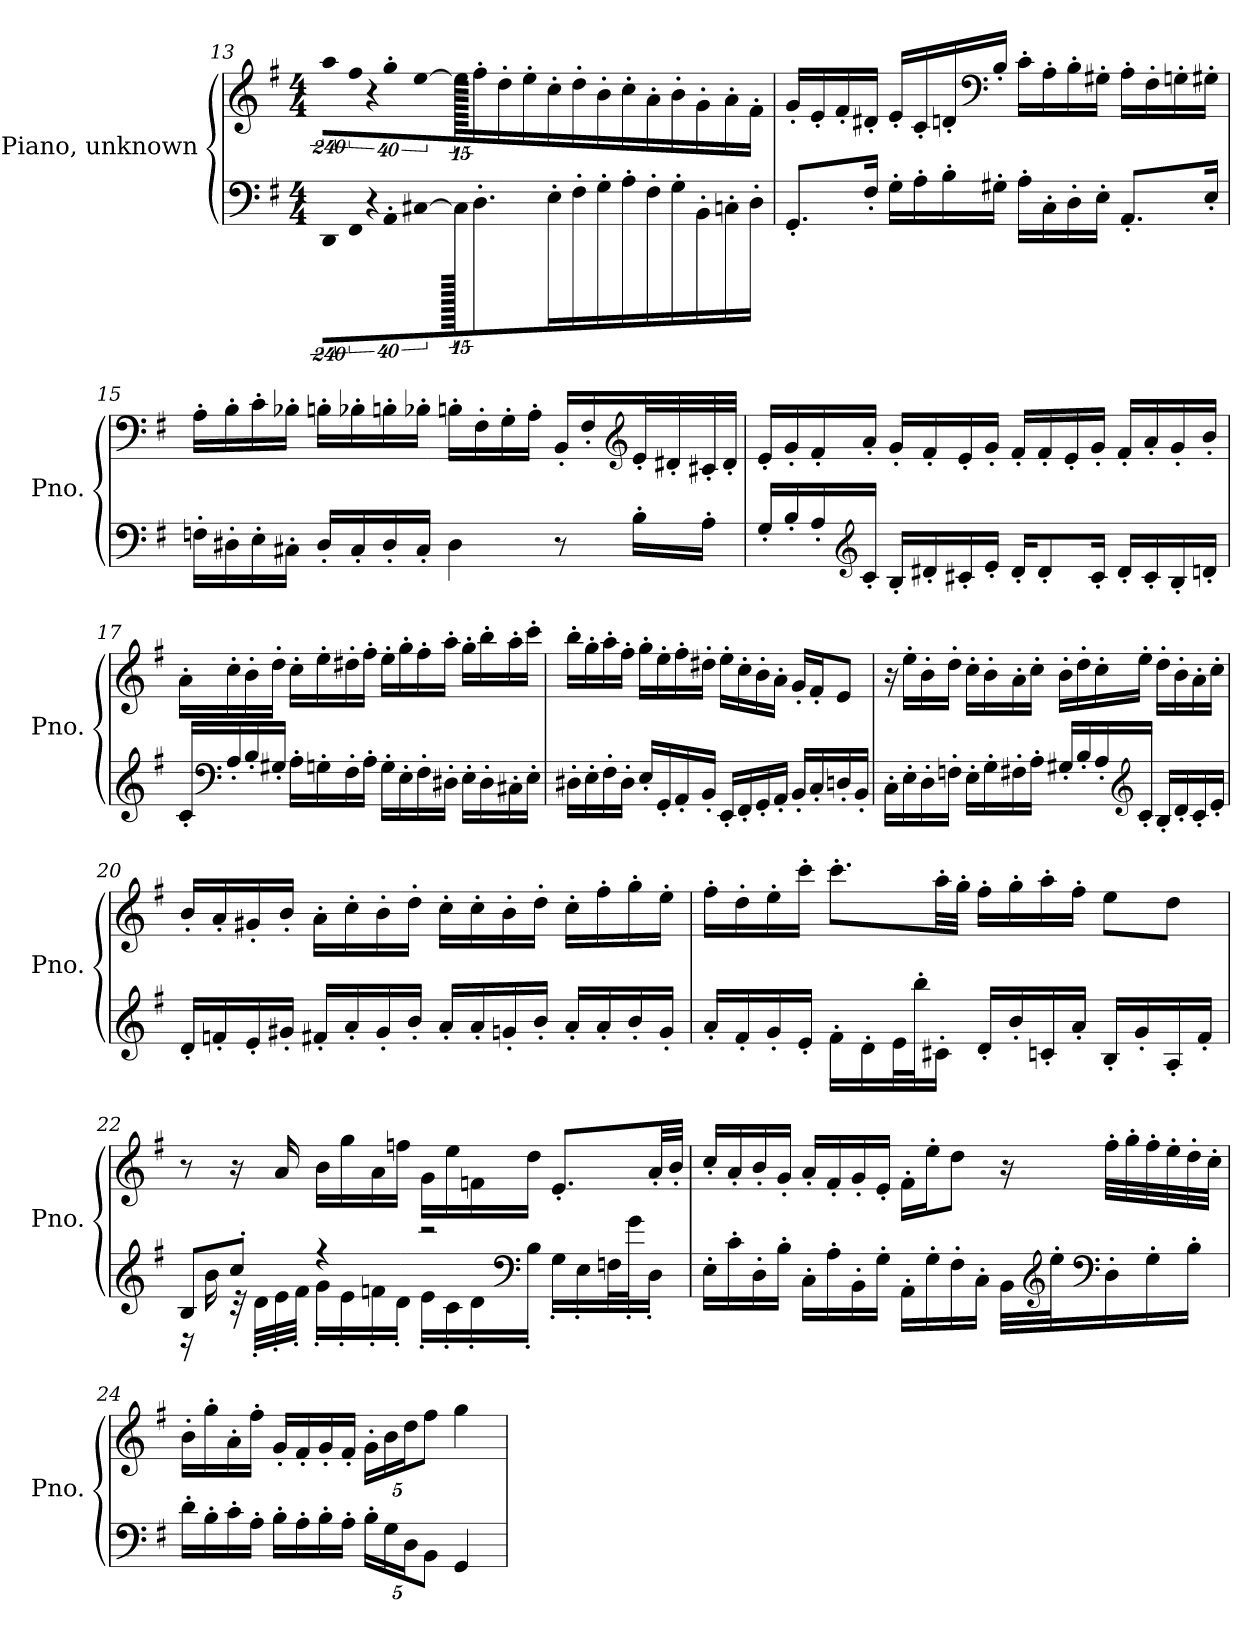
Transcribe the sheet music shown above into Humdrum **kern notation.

**kern	**kern
*part1	*part1
*staff2	*staff1
*I"Piano, unknown	*
*I'Pno.	*
!!LO:PB:g=z
*clefF4	*clefG2
*k[f#]	*k[f#]
*M4/4	*M4/4
=13	=13
!LO:N:vis=16	!LO:N:vis=16
1920%137DD/LL	1920%137aa\LL
!LO:N:vis=32	!LO:N:vis=32
640%23FF#/JJk	640%23ff#\JJk
!LO:N:vis=32	!LO:N:vis=32
640%23r	640%23r
!LO:N:vis=32	!LO:N:vis=32
640%23AA'/KLL	640%23gg'\KLL
[240%17C#X/J	[240%17ee\J
1920C#/]	1920ee\]
8.D'\L	16ff#'\LL
.	16dd'\
.	16ee'\
16E'\Jk	16cc'\JJ
16F#'\LL	16dd'\LL
16G'\	16b'\
16A'\	16cc'\
16F#'\JJ	16a'\JJ
16G'\LL	16b'/LL
16BB'\	16g'/
16Cn'\	16a'/
16D'\JJ	16f#'/JJ
=14	=14
8.GG'/L	16g'/LL
.	16e'/
.	16f#'/
16F#'/Jk	16d#X'/JJ
16G'\LL	16e'/LL
16A'\	16c'/
16B'\	16dn'/
*	*clefF4
16G#X'\JJ	16B'/JJ
16A'\LL	16c'\LL
16C'\	16A'\
16D'\	16B'\
16E'\JJ	16G#X'\JJ
8.AA'/L	16A'\LL
.	16F#'\
.	16Gn'\
16E'/Jk	16G#X'\JJ
!!LO:LB:g=z
=15	=15
16Fn'\LL	16A'\LL
16D#X'\	16B'\
16E'\	16c'\
16C#X'\JJ	16B-X'\JJ
16D#'/LL	16Bn'\LL
16C#'/	16B-X'\
16D#'/	16Bn'\
16C#'/JJ	16B-X'\JJ
4D#\	16Bn'\LL
.	16F#'\
.	16G'\
.	16A'\JJ
8r	16BB'/LL
.	16F#'/
*	*clefG2
16B'\LL	32e'/L
.	32d#X'/
16A'\JJ	32c#X'/
.	32d#'/JJJ
!!LO:LB:g=z
=16	=16
16G'/LL	16e'/LL
16B'/	16g'/
16A'/	16f#'/
*clefG2	*
16c'/JJ	16a'/JJ
16B'/LL	16g'/LL
16d#X'/	16f#'/
16c#X'/	16e'/
16e'/JJ	16g'/JJ
16d#'/KL	16f#'/LL
8d#'/	16f#'/
.	16e'/
16c#'/Jk	16g'/JJ
16d#'/LL	16f#'/LL
16c#'/	16a'/
16B'/	16g'/
16dn'/JJ	16b'/JJ
=17	=17
16c'/LL	16a'\LL
*clefF4	*
16A'/	16cc'\
16B'/	16b'\
16G#X'/JJ	16dd'\JJ
16A'\LL	16cc'\LL
16Gn'\	16ee'\
16F#'\	16dd#X'\
16A'\JJ	16ff#'\JJ
16G'\LL	16ee'\LL
16E'\	16gg'\
16F#'\	16ff#'\
16D#X'\JJ	16aa'\JJ
16E'\LL	16gg'\LL
16D#'\	16bb'\
16C#X'\	16aa'\
16E'\JJ	16ccc'\JJ
!!LO:LB:g=z
=18	=18
16D#X'\LL	16bb'\LL
16E'\	16gg'\
16F#'\	16aa'\
16D#'\JJ	16ff#'\JJ
16E'/LL	16gg'\LL
16GG'/	16ee'\
16AA'/	16ff#'\
16BB'/JJ	16dd#X'\JJ
16EE'/LL	16ee'\LL
16FF#'/	16cc'\
16GG'/	16b'\
16AA'/JJ	16a'\JJ
16BB'/LL	16g'/LL
16C'/	16f#'/J
16Dn'/	8e/J
16BB'/JJ	.
=19	=19
16C'\LL	16r
16E'\	16ee'\LL
16D'\	16b'\
16Fn'\JJ	16dd'\JJ
16E'\LL	16cc'\LL
16G'\	16b'\
16F#X'\	16a'\
16A'\JJ	16cc'\JJ
16G#X'/LL	16b'\LL
16B'/	16dd'\
16A'/	16cc'\
*clefG2	*
16c'/JJ	16ee'\JJ
16B'/LL	16dd'\LL
16d'/	16b'\
16c'/	16a'\
16e'/JJ	16cc'\JJ
!!LO:LB:g=z
=20	=20
16d'/LL	16b'/LL
16fn'/	16a'/
16e'/	16g#X'/
16g#X'/JJ	16b'/JJ
16f#X'/LL	16a'\LL
16a'/	16cc'\
16g#'/	16b'\
16b'/JJ	16dd'\JJ
16a'/LL	16cc'\LL
16a'/	16cc'\
16gn'/	16b'\
16b'/JJ	16dd'\JJ
16a'/LL	16cc'\LL
16a'/	16ff#'\
16b'/	16gg'\
16g'/JJ	16ee'\JJ
=21	=21
16a'/LL	16ff#'\LL
16f#'/	16dd'\
16g'/	16ee'\
16e'/JJ	16ccc'\JJ
16f#'\LL	8.ccc'\L
16d'\	.
32e\L	.
32bb'\J	.
16c#X'\JJ	32aa'\LL
.	32gg'\JJJ
16d'/LL	16ff#'\LL
16b'/	16gg'\
16cn'/	16aa'\
16a'/JJ	16ff#'\JJ
16B'/LL	8ee\L
16g'/	.
16A'/	8dd\J
16f#'/JJ	.
!!LO:LB:g=z
=22	=22
*^	*
8B/L	16r	8r
.	16b\	.
8cc'/J	32r	16r
.	32d'\LLL	.
.	32e'\	16a/
.	32f#'\JJJ	.
4r	16g'\LL	16b\LL
.	16e'\	16gg\
.	16fn'\	16a\
.	16d'\JJ	16ffn\JJ
2r	16e'\LL	16g\LL
.	16c'\	16ee\
.	16d'\	16fn\
*clefF4	*	*
.	16B'\JJ	16dd\JJ
.	16G'\LL	8.e'/L
.	16E'\	.
.	32Fn\L	.
.	32g'\J	.
.	16D'\JJ	32a'/LL
.	.	32b'/JJJ
*v	*v	*
=23	=23
16E'\LL	16cc'/LL
16c'\	16a'/
16D'\	16b'/
16B'\JJ	16g'/JJ
16C'\LL	16a'/LL
16A'\	16f#'/
16BB'\	16g'/
16G'\JJ	16e'/JJ
16AA'\LL	16f#'\LL
16G'\	16ee'\J
16F#'\	8dd\J
16C'\JJ	.
32BB\LLL	16r
*clefG2	*
32ee'\J	.
*clefF4	*
16D'\	32ff#'\LLL
.	32gg'\
16G'\	32ff#'\
.	32ee'\
16B'\JJ	32dd'\
.	32cc'\JJJ
!!LO:PB:g=z
=24	=24
16d'\LL	16b'\LL
16B'\	16gg'\
16c'\	16a'\
16A'\JJ	16ff#'\JJ
16B'\LL	16g'/LL
16A'\	16f#'/
16B'\	16g'/
16A'\JJ	16f#'/JJ
*Xbrackettup	*Xbrackettup
20B'\LL	20g'\LL
20G\	20b\
20D\J	20dd\J
10BB\J	10ff#\J
4GG/	4gg\
=	=
*-	*-
